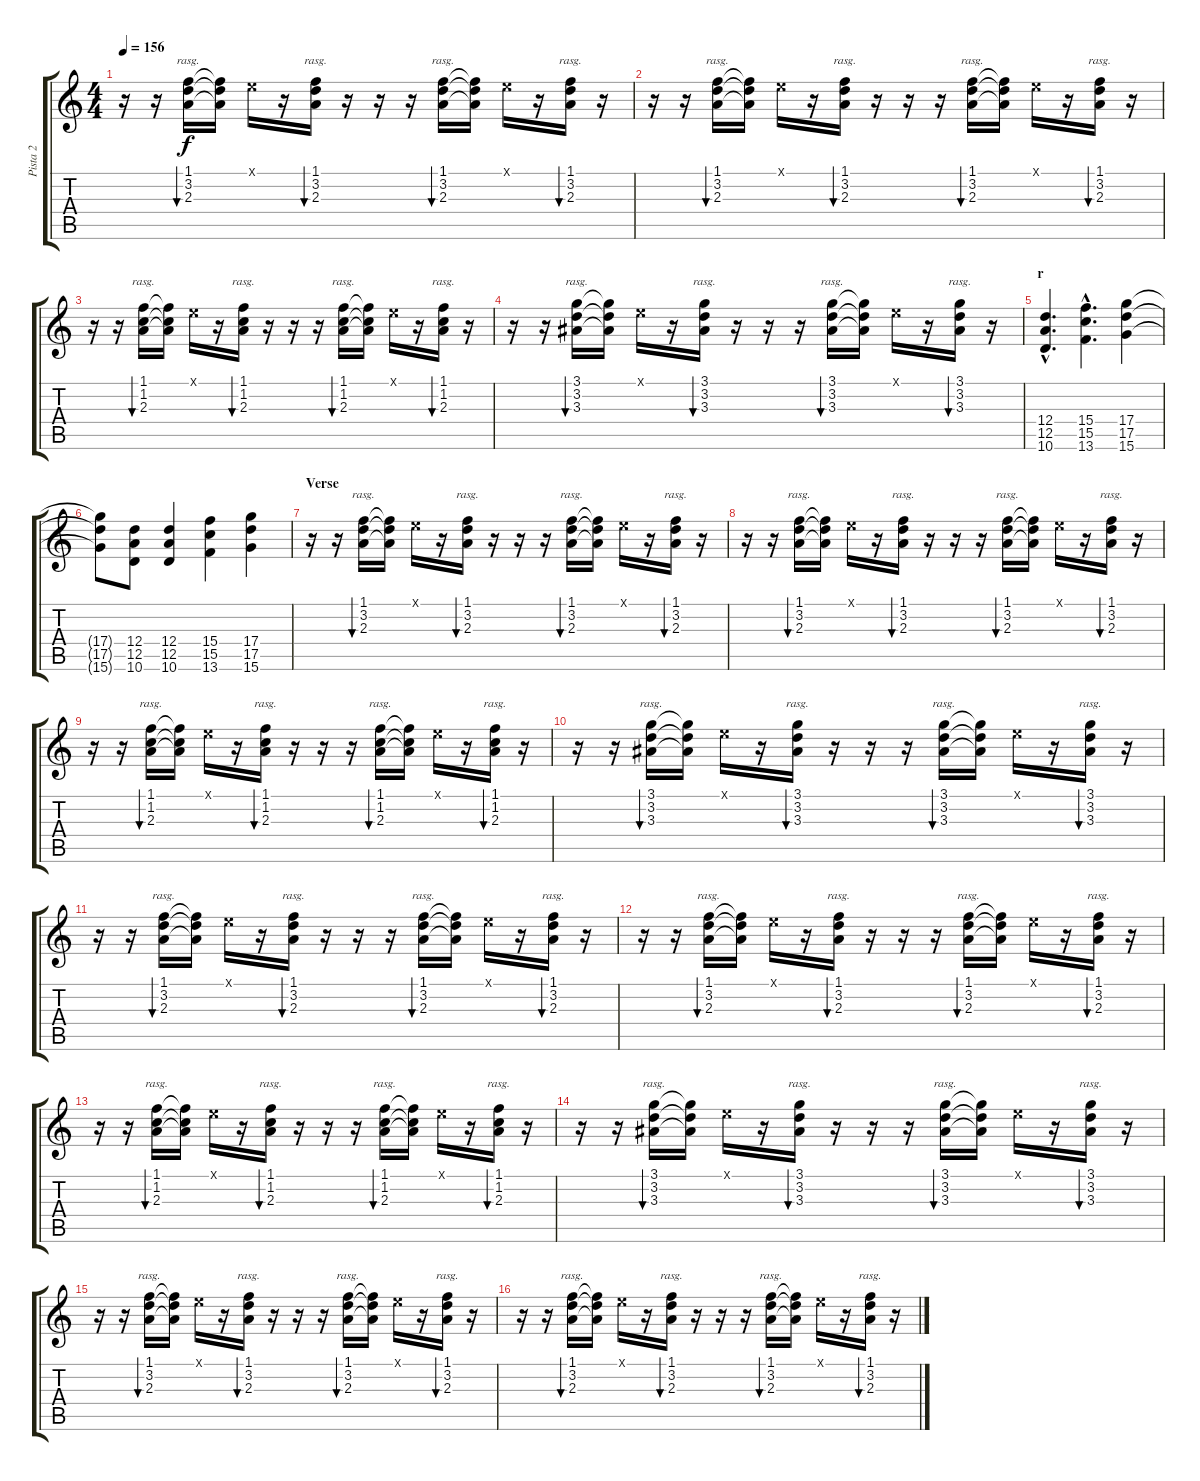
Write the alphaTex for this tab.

\track ("Pista 2" "Pista 2") {instrument overdrivenguitar}
\staff {score tabs}
\tuning (E4 B3 G3 D3 A2 E2) {hide}
\ts (4 4)
\tempo 156
\clef g2
\ks c
r.16{dy f instrument electricguitarclean} r.16 (1.1 3.2 2.3).16{bu 480 rasg ii} (1.1{t} 3.2{t} 2.3{t}).16 0.1{x}.16 r.16 (1.1 3.2 2.3).16{bu 480 rasg ii} r.16 r.16 r.16 (1.1 3.2 2.3).16{bu 480 rasg ii} (1.1{t} 3.2{t} 2.3{t}).16 0.1{x}.16 r.16 (1.1 3.2 2.3).16{bu 480 rasg ii} r.16 |
r.16 r.16 (1.1 3.2 2.3).16{bu 480 rasg ii} (1.1{t} 3.2{t} 2.3{t}).16 0.1{x}.16 r.16 (1.1 3.2 2.3).16{bu 480 rasg ii} r.16 r.16 r.16 (1.1 3.2 2.3).16{bu 480 rasg ii} (1.1{t} 3.2{t} 2.3{t}).16 0.1{x}.16 r.16 (1.1 3.2 2.3).16{bu 480 rasg ii} r.16 |
r.16 r.16 (1.1 1.2 2.3).16{bu 480 rasg ii} (1.1{t} 1.2{t} 2.3{t}).16 0.1{x}.16 r.16 (1.1 1.2 2.3).16{bu 480 rasg ii} r.16 r.16 r.16 (1.1 1.2 2.3).16{bu 480 rasg ii} (1.1{t} 1.2{t} 2.3{t}).16 0.1{x}.16 r.16 (1.1 1.2 2.3).16{bu 480 rasg ii} r.16 |
r.16 r.16 (3.1 3.2 3.3).16{bu 480 rasg ii} (3.1{t} 3.2{t} 3.3{t}).16 0.1{x}.16 r.16 (3.1 3.2 3.3).16{bu 480 rasg ii} r.16 r.16 r.16 (3.1 3.2 3.3).16{bu 480 rasg ii} (3.1{t} 3.2{t} 3.3{t}).16 0.1{x}.16 r.16 (3.1 3.2 3.3).16{bu 480 rasg ii} r.16 |
\section ("" "r")
(12.4{hac} 12.5{hac} 10.6{hac}).4{d instrument overdrivenguitar} (15.4{hac} 15.5{hac} 13.6{hac}).4{d} (17.4 17.5 15.6).4 |
(17.4{t} 17.5{t} 15.6{t}).8 (12.4 12.5 10.6).8 (12.4 12.5 10.6).4 (15.4 15.5 13.6).4 (17.4 17.5 15.6).4 |
\section ("" "Verse")
r.16{instrument electricguitarclean} r.16 (1.1 3.2 2.3).16{bu 480 rasg ii} (1.1{t} 3.2{t} 2.3{t}).16 0.1{x}.16 r.16 (1.1 3.2 2.3).16{bu 480 rasg ii} r.16 r.16 r.16 (1.1 3.2 2.3).16{bu 480 rasg ii} (1.1{t} 3.2{t} 2.3{t}).16 0.1{x}.16 r.16 (1.1 3.2 2.3).16{bu 480 rasg ii} r.16 |
r.16 r.16 (1.1 3.2 2.3).16{bu 480 rasg ii} (1.1{t} 3.2{t} 2.3{t}).16 0.1{x}.16 r.16 (1.1 3.2 2.3).16{bu 480 rasg ii} r.16 r.16 r.16 (1.1 3.2 2.3).16{bu 480 rasg ii} (1.1{t} 3.2{t} 2.3{t}).16 0.1{x}.16 r.16 (1.1 3.2 2.3).16{bu 480 rasg ii} r.16 |
r.16 r.16 (1.1 1.2 2.3).16{bu 480 rasg ii} (1.1{t} 1.2{t} 2.3{t}).16 0.1{x}.16 r.16 (1.1 1.2 2.3).16{bu 480 rasg ii} r.16 r.16 r.16 (1.1 1.2 2.3).16{bu 480 rasg ii} (1.1{t} 1.2{t} 2.3{t}).16 0.1{x}.16 r.16 (1.1 1.2 2.3).16{bu 480 rasg ii} r.16 |
r.16 r.16 (3.1 3.2 3.3).16{bu 480 rasg ii} (3.1{t} 3.2{t} 3.3{t}).16 0.1{x}.16 r.16 (3.1 3.2 3.3).16{bu 480 rasg ii} r.16 r.16 r.16 (3.1 3.2 3.3).16{bu 480 rasg ii} (3.1{t} 3.2{t} 3.3{t}).16 0.1{x}.16 r.16 (3.1 3.2 3.3).16{bu 480 rasg ii} r.16 |
r.16{instrument electricguitarclean} r.16 (1.1 3.2 2.3).16{bu 480 rasg ii} (1.1{t} 3.2{t} 2.3{t}).16 0.1{x}.16 r.16 (1.1 3.2 2.3).16{bu 480 rasg ii} r.16 r.16 r.16 (1.1 3.2 2.3).16{bu 480 rasg ii} (1.1{t} 3.2{t} 2.3{t}).16 0.1{x}.16 r.16 (1.1 3.2 2.3).16{bu 480 rasg ii} r.16 |
r.16 r.16 (1.1 3.2 2.3).16{bu 480 rasg ii} (1.1{t} 3.2{t} 2.3{t}).16 0.1{x}.16 r.16 (1.1 3.2 2.3).16{bu 480 rasg ii} r.16 r.16 r.16 (1.1 3.2 2.3).16{bu 480 rasg ii} (1.1{t} 3.2{t} 2.3{t}).16 0.1{x}.16 r.16 (1.1 3.2 2.3).16{bu 480 rasg ii} r.16 |
r.16 r.16 (1.1 1.2 2.3).16{bu 480 rasg ii} (1.1{t} 1.2{t} 2.3{t}).16 0.1{x}.16 r.16 (1.1 1.2 2.3).16{bu 480 rasg ii} r.16 r.16 r.16 (1.1 1.2 2.3).16{bu 480 rasg ii} (1.1{t} 1.2{t} 2.3{t}).16 0.1{x}.16 r.16 (1.1 1.2 2.3).16{bu 480 rasg ii} r.16 |
r.16 r.16 (3.1 3.2 3.3).16{bu 480 rasg ii} (3.1{t} 3.2{t} 3.3{t}).16 0.1{x}.16 r.16 (3.1 3.2 3.3).16{bu 480 rasg ii} r.16 r.16 r.16 (3.1 3.2 3.3).16{bu 480 rasg ii} (3.1{t} 3.2{t} 3.3{t}).16 0.1{x}.16 r.16 (3.1 3.2 3.3).16{bu 480 rasg ii} r.16 |
r.16{instrument electricguitarclean} r.16 (1.1 3.2 2.3).16{bu 480 rasg ii} (1.1{t} 3.2{t} 2.3{t}).16 0.1{x}.16 r.16 (1.1 3.2 2.3).16{bu 480 rasg ii} r.16 r.16 r.16 (1.1 3.2 2.3).16{bu 480 rasg ii} (1.1{t} 3.2{t} 2.3{t}).16 0.1{x}.16 r.16 (1.1 3.2 2.3).16{bu 480 rasg ii} r.16 |
r.16 r.16 (1.1 3.2 2.3).16{bu 480 rasg ii} (1.1{t} 3.2{t} 2.3{t}).16 0.1{x}.16 r.16 (1.1 3.2 2.3).16{bu 480 rasg ii} r.16 r.16 r.16 (1.1 3.2 2.3).16{bu 480 rasg ii} (1.1{t} 3.2{t} 2.3{t}).16 0.1{x}.16 r.16 (1.1 3.2 2.3).16{bu 480 rasg ii} r.16
